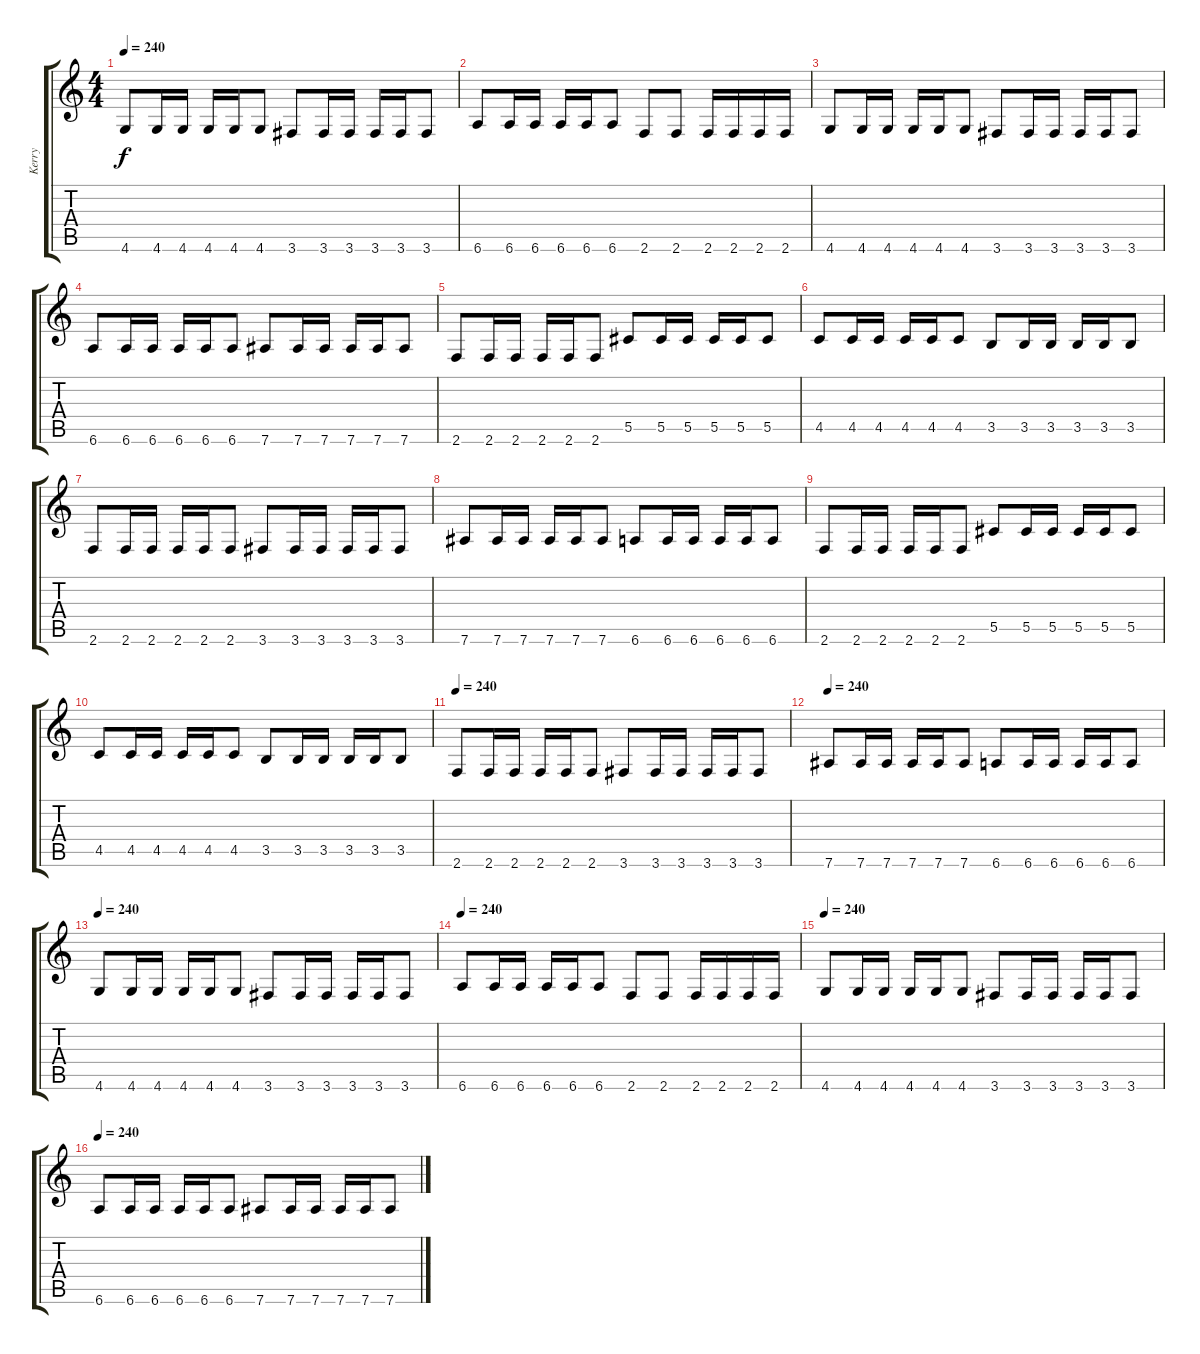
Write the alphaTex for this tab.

\track ("Kerry" "Kerry") {instrument distortionguitar}
\staff {score tabs}
\tuning (Eb4 Bb3 Gb3 Db3 Ab2 Eb2) {hide}
\ts (4 4)
\tempo 240
\clef g2
\ks c
4.6.8{dy f} 4.6.16 4.6.16 4.6.16 4.6.16 4.6.8 3.6.8 3.6.16 3.6.16 3.6.16 3.6.16 3.6.8 |
6.6.8 6.6.16 6.6.16 6.6.16 6.6.16 6.6.8 2.6.8 2.6.8 2.6.16 2.6.16 2.6.16 2.6.16 |
4.6.8 4.6.16 4.6.16 4.6.16 4.6.16 4.6.8 3.6.8 3.6.16 3.6.16 3.6.16 3.6.16 3.6.8 |
6.6.8 6.6.16 6.6.16 6.6.16 6.6.16 6.6.8 7.6.8 7.6.16 7.6.16 7.6.16 7.6.16 7.6.8 |
2.6.8 2.6.16 2.6.16 2.6.16 2.6.16 2.6.8 5.5.8 5.5.16 5.5.16 5.5.16 5.5.16 5.5.8 |
4.5.8 4.5.16 4.5.16 4.5.16 4.5.16 4.5.8 3.5.8 3.5.16 3.5.16 3.5.16 3.5.16 3.5.8 |
2.6.8 2.6.16 2.6.16 2.6.16 2.6.16 2.6.8 3.6.8 3.6.16 3.6.16 3.6.16 3.6.16 3.6.8 |
7.6.8 7.6.16 7.6.16 7.6.16 7.6.16 7.6.8 6.6.8 6.6.16 6.6.16 6.6.16 6.6.16 6.6.8 |
2.6.8 2.6.16 2.6.16 2.6.16 2.6.16 2.6.8 5.5.8 5.5.16 5.5.16 5.5.16 5.5.16 5.5.8 |
4.5.8 4.5.16 4.5.16 4.5.16 4.5.16 4.5.8 3.5.8 3.5.16 3.5.16 3.5.16 3.5.16 3.5.8 |
\tempo 240
2.6.8 2.6.16 2.6.16 2.6.16 2.6.16 2.6.8 3.6.8 3.6.16 3.6.16 3.6.16 3.6.16 3.6.8 |
\tempo 240
7.6.8 7.6.16 7.6.16 7.6.16 7.6.16 7.6.8 6.6.8 6.6.16 6.6.16 6.6.16 6.6.16 6.6.8 |
\tempo 240
4.6.8 4.6.16 4.6.16 4.6.16 4.6.16 4.6.8 3.6.8 3.6.16 3.6.16 3.6.16 3.6.16 3.6.8 |
\tempo 240
6.6.8 6.6.16 6.6.16 6.6.16 6.6.16 6.6.8 2.6.8 2.6.8 2.6.16 2.6.16 2.6.16 2.6.16 |
\tempo 240
4.6.8 4.6.16 4.6.16 4.6.16 4.6.16 4.6.8 3.6.8 3.6.16 3.6.16 3.6.16 3.6.16 3.6.8 |
\tempo 240
6.6.8 6.6.16 6.6.16 6.6.16 6.6.16 6.6.8 7.6.8 7.6.16 7.6.16 7.6.16 7.6.16 7.6.8
